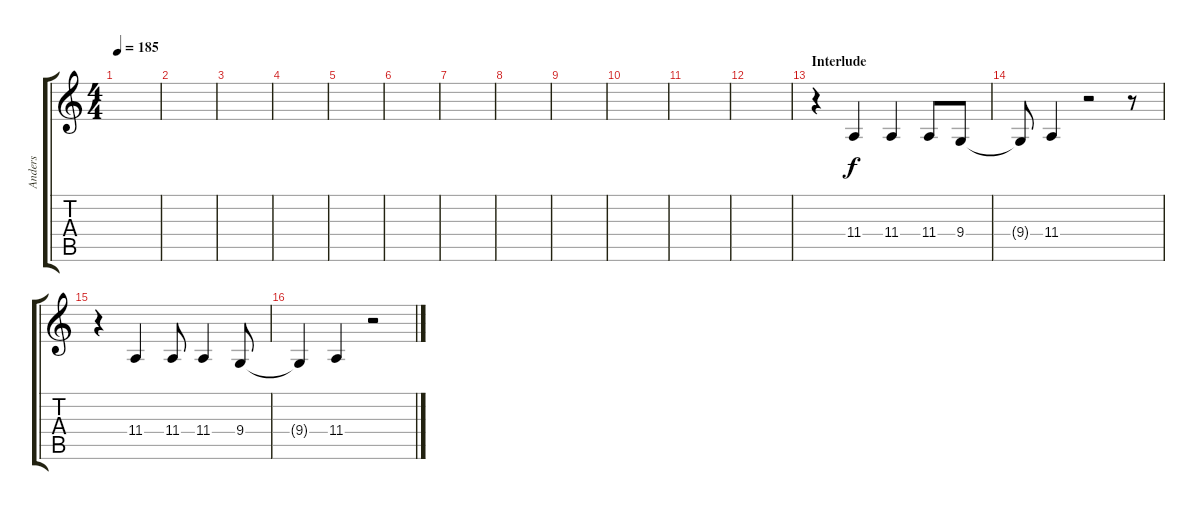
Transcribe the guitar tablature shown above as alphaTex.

\track ("Anders" "Anders") {instrument viola}
\staff {score tabs}
\tuning (C4 G3 Eb3 Bb2 F2 C2) {hide}
\ts (4 4)
\tempo 185
\clef g2
\ks c
|
|
|
|
|
|
|
|
|
|
|
|
\section ("" "Interlude")
r.4{volume 10 instrument voiceoohs} 11.4.4 11.4.4 11.4.8 9.4.8 |
9.4{t}.8 11.4.4 r.2 r.8 |
r.4 11.4.4 11.4.8 11.4.4 9.4.8 |
9.4{t}.4 11.4.4 r.2
